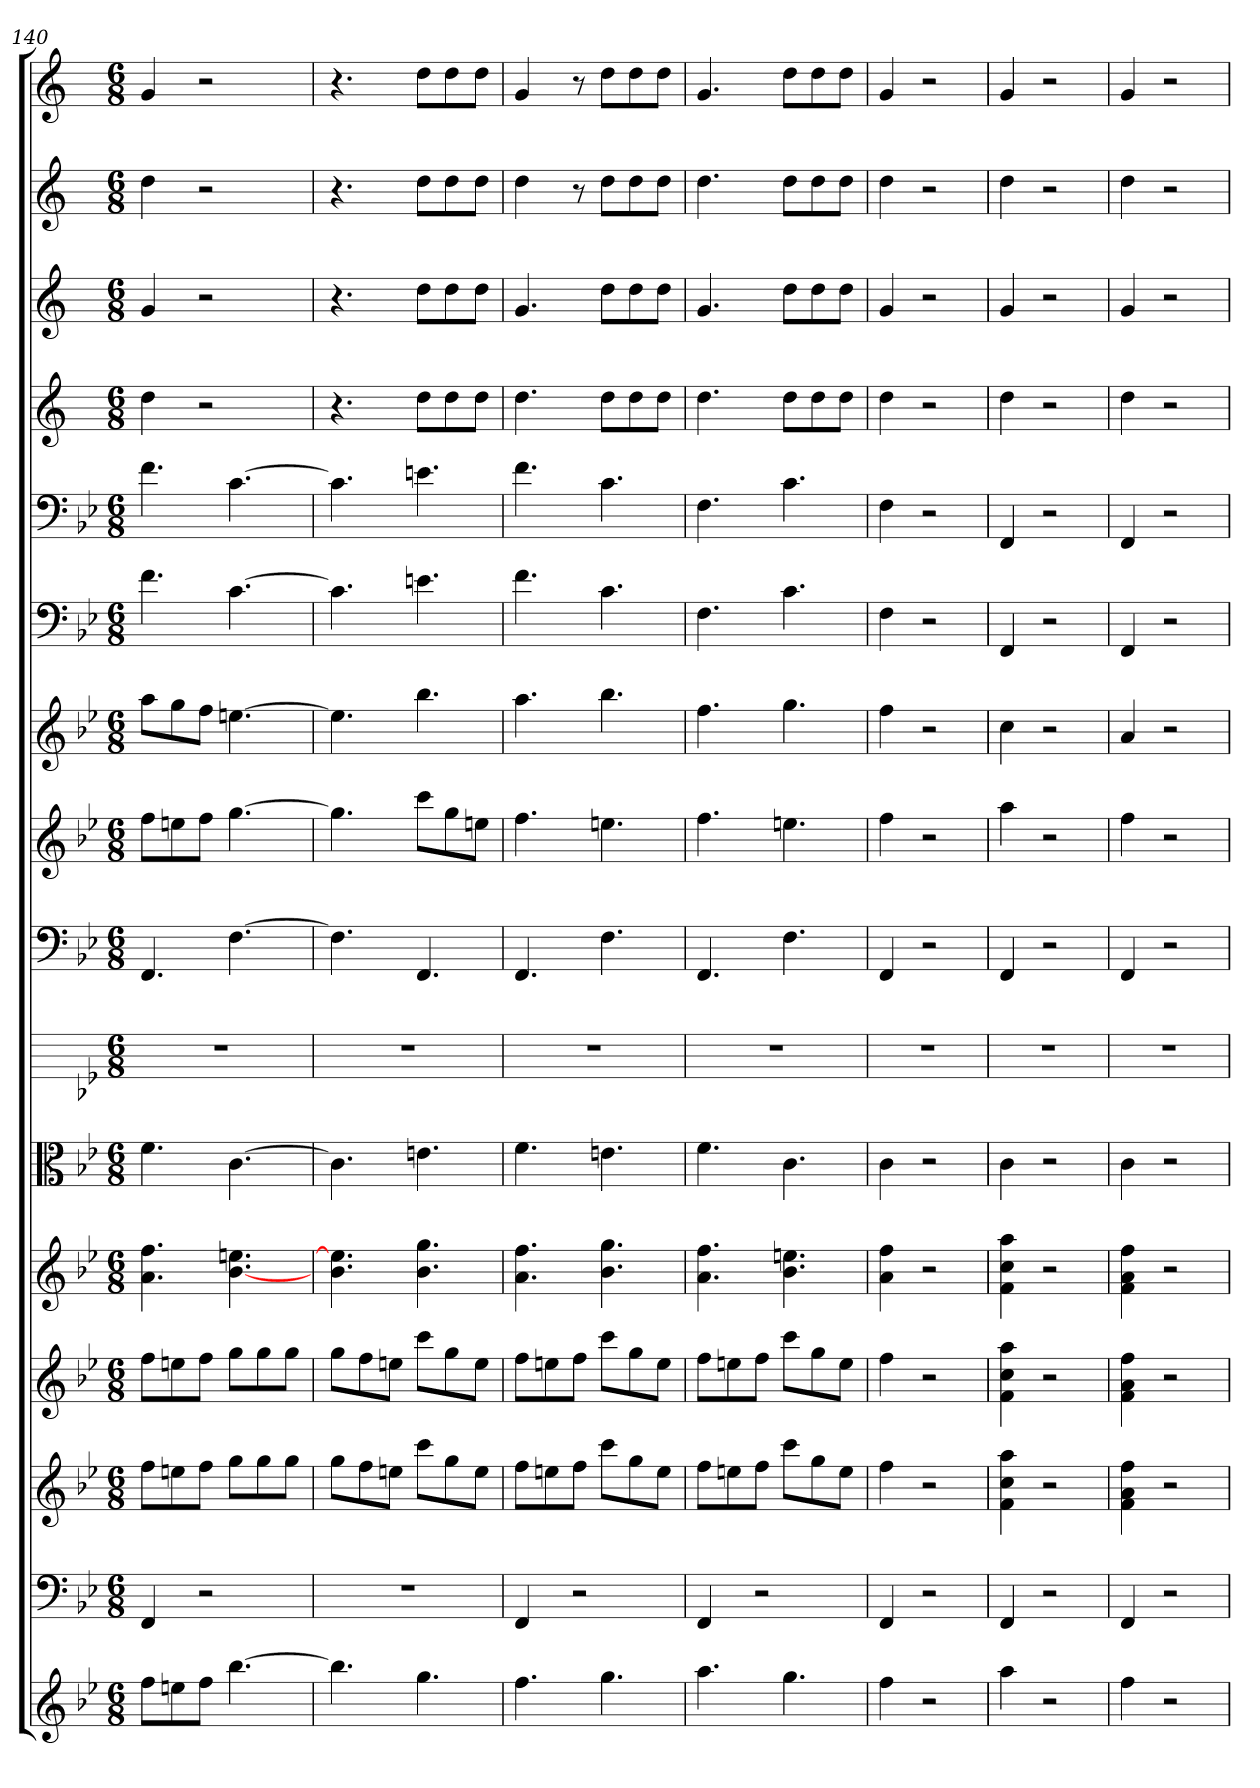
**kern	**kern	**kern	**kern	**kern	**kern	**kern	**kern	**kern	**kern	**kern	**kern	**kern	**kern	**kern	**kern
*part16	*part15	*part14	*part13	*part12	*part11	*part10	*part9	*part8	*part7	*part6	*part5	*part4	*part3	*part2	*part1
*staff16	*staff15	*staff14	*staff13	*staff12	*staff11	*staff10	*staff9	*staff8	*staff7	*staff6	*staff5	*staff4	*staff3	*staff2	*staff1
*	*clefF4	*	*	*	*clefC3	*	*clefF4	*	*	*clefF4	*clefF4	*	*	*	*
*k[b-e-]	*k[b-e-]	*k[b-e-]	*k[b-e-]	*k[b-e-]	*k[b-e-]	*k[b-e-]	*k[b-e-]	*k[b-e-]	*k[b-e-]	*k[b-e-]	*k[b-e-]	*k[]	*k[]	*k[]	*k[]
*M6/8	*M6/8	*M6/8	*M6/8	*M6/8	*M6/8	*M6/8	*M6/8	*M6/8	*M6/8	*M6/8	*M6/8	*M6/8	*M6/8	*M6/8	*M6/8
=140	=140	=140	=140	=140	=140	=140	=140	=140	=140	=140	=140	=140	=140	=140	=140
8ffL	4FF	8ffL	8ffL	4.a 4.ff	4.f	2.r	4.FF	8ffL	8aaL	4.f	4.f	4dd	4g	4dd	4g
8een	.	8een	8een	.	.	.	.	8een	8gg	.	.	.	.	.	.
8ffJ	2r	8ffJ	8ffJ	.	.	.	.	8ffJ	8ffJ	.	.	2r	2r	2r	2r
[4.bb-	.	8ggL	8ggL	[4.b- 4.een	[4.c	.	[4.F	[4.gg	[4.een	[4.c	[4.c	.	.	.	.
.	.	8gg	8gg	.	.	.	.	.	.	.	.	.	.	.	.
.	.	8ggJ	8ggJ	.	.	.	.	.	.	.	.	.	.	.	.
=141	=141	=141	=141	=141	=141	=141	=141	=141	=141	=141	=141	=141	=141	=141	=141
4.bb-]	2.r	8ggL	8ggL	4.b- 4.ee]	4.c]	2.r	4.F]	4.gg]	4.ee]	4.c]	4.c]	4.r	4.r	4.r	4.r
.	.	8ff	8ff	.	.	.	.	.	.	.	.	.	.	.	.
.	.	8eenJ	8eenJ	.	.	.	.	.	.	.	.	.	.	.	.
4.gg	.	8cccL	8cccL	4.b- 4.gg	4.en	.	4.FF	8cccL	4.bb-	4.en	4.en	8ddL	8ddL	8ddL	8ddL
.	.	8gg	8gg	.	.	.	.	8gg	.	.	.	8dd	8dd	8dd	8dd
.	.	8eeJ	8eeJ	.	.	.	.	8eenJ	.	.	.	8ddJ	8ddJ	8ddJ	8ddJ
=142	=142	=142	=142	=142	=142	=142	=142	=142	=142	=142	=142	=142	=142	=142	=142
4.ff	4FF	8ffL	8ffL	4.a 4.ff	4.f	2.r	4.FF	4.ff	4.aa	4.f	4.f	4.dd	4.g	4dd	4g
.	.	8een	8een	.	.	.	.	.	.	.	.	.	.	.	.
.	2r	8ffJ	8ffJ	.	.	.	.	.	.	.	.	.	.	8r	8r
4.gg	.	8cccL	8cccL	4.b- 4.gg	4.en	.	4.F	4.een	4.bb-	4.c	4.c	8ddL	8ddL	8ddL	8ddL
.	.	8gg	8gg	.	.	.	.	.	.	.	.	8dd	8dd	8dd	8dd
.	.	8eeJ	8eeJ	.	.	.	.	.	.	.	.	8ddJ	8ddJ	8ddJ	8ddJ
=143	=143	=143	=143	=143	=143	=143	=143	=143	=143	=143	=143	=143	=143	=143	=143
4.aa	4FF	8ffL	8ffL	4.a 4.ff	4.f	2.r	4.FF	4.ff	4.ff	4.F	4.F	4.dd	4.g	4.dd	4.g
.	.	8een	8een	.	.	.	.	.	.	.	.	.	.	.	.
.	2r	8ffJ	8ffJ	.	.	.	.	.	.	.	.	.	.	.	.
4.gg	.	8cccL	8cccL	4.b- 4.een	4.c	.	4.F	4.een	4.gg	4.c	4.c	8ddL	8ddL	8ddL	8ddL
.	.	8gg	8gg	.	.	.	.	.	.	.	.	8dd	8dd	8dd	8dd
.	.	8eeJ	8eeJ	.	.	.	.	.	.	.	.	8ddJ	8ddJ	8ddJ	8ddJ
=144	=144	=144	=144	=144	=144	=144	=144	=144	=144	=144	=144	=144	=144	=144	=144
4ff	4FF	4ff	4ff	4a 4ff	4c	2.r	4FF	4ff	4ff	4F	4F	4dd	4g	4dd	4g
2r	2r	2r	2r	2r	2r	.	2r	2r	2r	2r	2r	2r	2r	2r	2r
=145	=145	=145	=145	=145	=145	=145	=145	=145	=145	=145	=145	=145	=145	=145	=145
4aa	4FF	4f 4cc 4aa	4f 4cc 4aa	4f 4cc 4aa	4c	2.r	4FF	4aa	4cc	4FF	4FF	4dd	4g	4dd	4g
2r	2r	2r	2r	2r	2r	.	2r	2r	2r	2r	2r	2r	2r	2r	2r
=146	=146	=146	=146	=146	=146	=146	=146	=146	=146	=146	=146	=146	=146	=146	=146
4ff	4FF	4f 4a 4ff	4f 4a 4ff	4f 4a 4ff	4c	2.r	4FF	4ff	4a	4FF	4FF	4dd	4g	4dd	4g
2r	2r	2r	2r	2r	2r	.	2r	2r	2r	2r	2r	2r	2r	2r	2r
=	=	=	=	=	=	=	=	=	=	=	=	=	=	=	=
*-	*-	*-	*-	*-	*-	*-	*-	*-	*-	*-	*-	*-	*-	*-	*-
